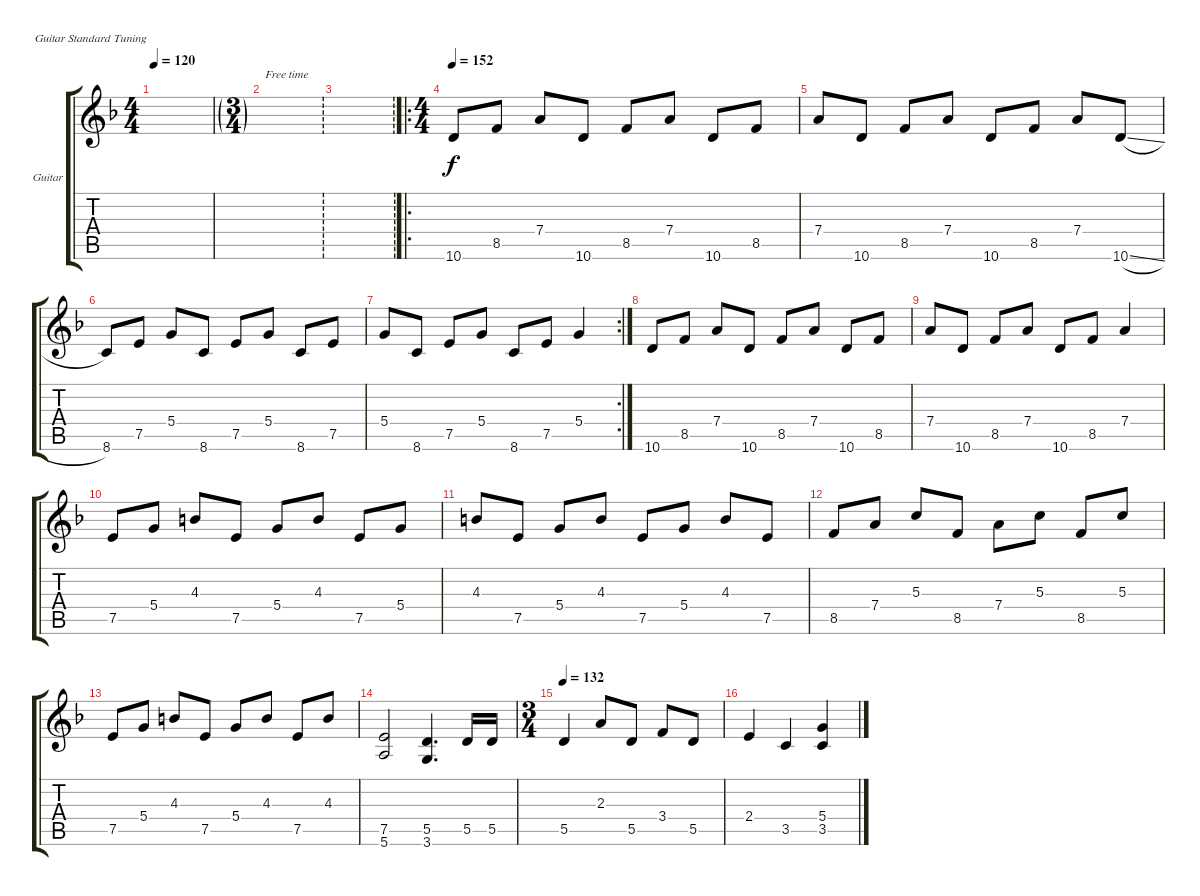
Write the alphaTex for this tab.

\bracketExtendMode groupsimilarinstruments
\firstSystemTrackNameOrientation horizontal
\otherSystemsTrackNameOrientation horizontal
\track ("Guitar Arrangement" "Guitar") {mute instrument electricguitarclean}
\staff {score tabs}
\tuning (E4 B3 G3 D3 A2 E2)
\ts (4 4)
\tempo 120
\clef g2
\ks f
|
\ts (3 4)
\ft
|
\ft
\scale
0.388554 |
\ro
\ts (4 4)
\beaming (8 2 2 2 2)
\tempo 152
\scale
0.424699 10.6.8 8.5.8 7.4.8 10.6.8 8.5.8 7.4.8 10.6.8 8.5.8 |
\scale
0.186747 7.4.8 10.6.8 8.5.8 7.4.8 10.6.8 8.5.8 7.4.8 10.6{sl}.8 |
\scale
0.322917 8.6.8 7.5.8 5.4.8 8.6.8 7.5.8 5.4.8 8.6.8 7.5.8 |
\rc 2
\scale
0.354167 5.4.8 8.6.8 7.5.8 5.4.8 8.6.8 7.5.8 5.4.4 |
\scale
0.322917 10.6.8 8.5.8 7.4.8 10.6.8 8.5.8 7.4.8 10.6.8 8.5.8 |
\scale
0.333333 7.4.8 10.6.8 8.5.8 7.4.8 10.6.8 8.5.8 7.4.4 |
\scale
0.333333 7.5.8 5.4.8 4.3.8 7.5.8 5.4.8 4.3.8 7.5.8 5.4.8 |
\scale
0.333333 4.3.8 7.5.8 5.4.8 4.3.8 7.5.8 5.4.8 4.3.8 7.5.8 |
\scale
0.333333 8.5.8 7.4.8 5.3.8 8.5.8 7.4.8 5.3.8 8.5.8 5.3.8 |
\scale
0.333333 7.5.8 5.4.8 4.3.8 7.5.8 5.4.8 4.3.8 7.5.8 4.3.8 |
\scale
0.333333 (7.5 5.6).2 (5.5 3.6).4{d} 5.5.16 5.5.16 |
\ts (3 4)
\beaming (8 2 2 2)
\tempo 132
\scale
0.509881 5.5.4 2.3.8 5.5.8 3.4.8 5.5.8 |
\scale
0.245059 2.4.4 3.5.4 (5.4 3.5).4
